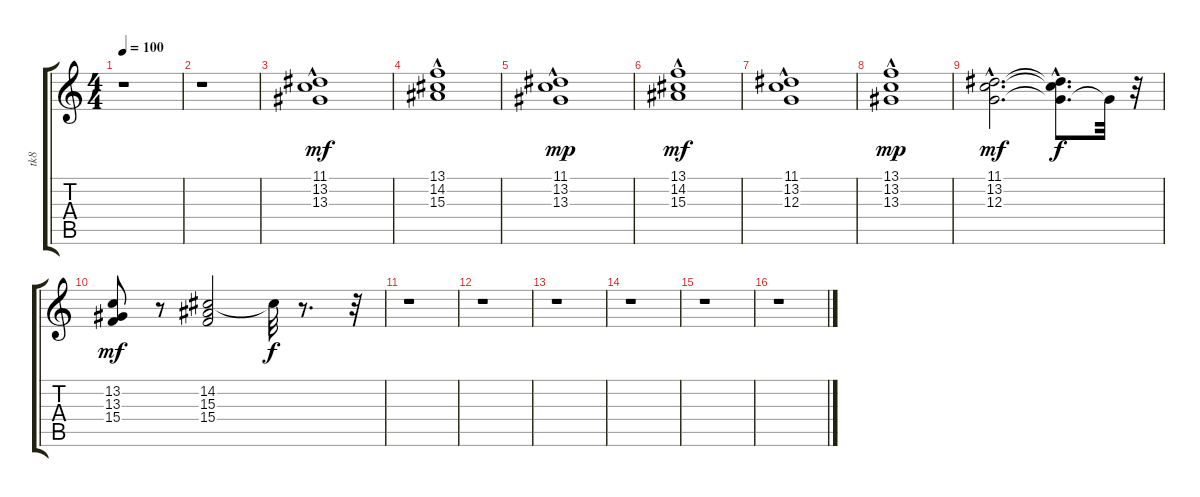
\track ("tk8" "tk8") {instrument synthstrings1}
\staff {score tabs}
\tuning (E4 B3 G3 D3 A2 E2) {hide}
\ts (4 4)
\tempo 100
\clef g2
\ks c
r.1{dy mf} |
r.1 |
(11.1 13.2{hac} 13.3).1{balance 8} |
(13.1{hac} 14.2 15.3).1 |
(11.1{hac} 13.2 13.3).1{dy mp} |
(13.1{hac} 14.2 15.3).1{dy mf} |
(11.1{hac} 13.2{hac} 12.3).1 |
(13.1{hac} 13.2{hac} 13.3).1{dy mp} |
(11.1{hac} 13.2{hac} 12.3{hac}).2{d dy mf} (11.1{hac t} 13.2{hac t} 12.3{hac t}).8{d dy f} 12.3{t}.32 r.32 |
(13.2 13.3 15.4).8{dy mf} r.8 (14.2 15.3 15.4).2 14.2{t}.32{dy f} r.8{d} r.32 |
r.1 |
r.1 |
r.1 |
r.1 |
r.1 |
r.1
